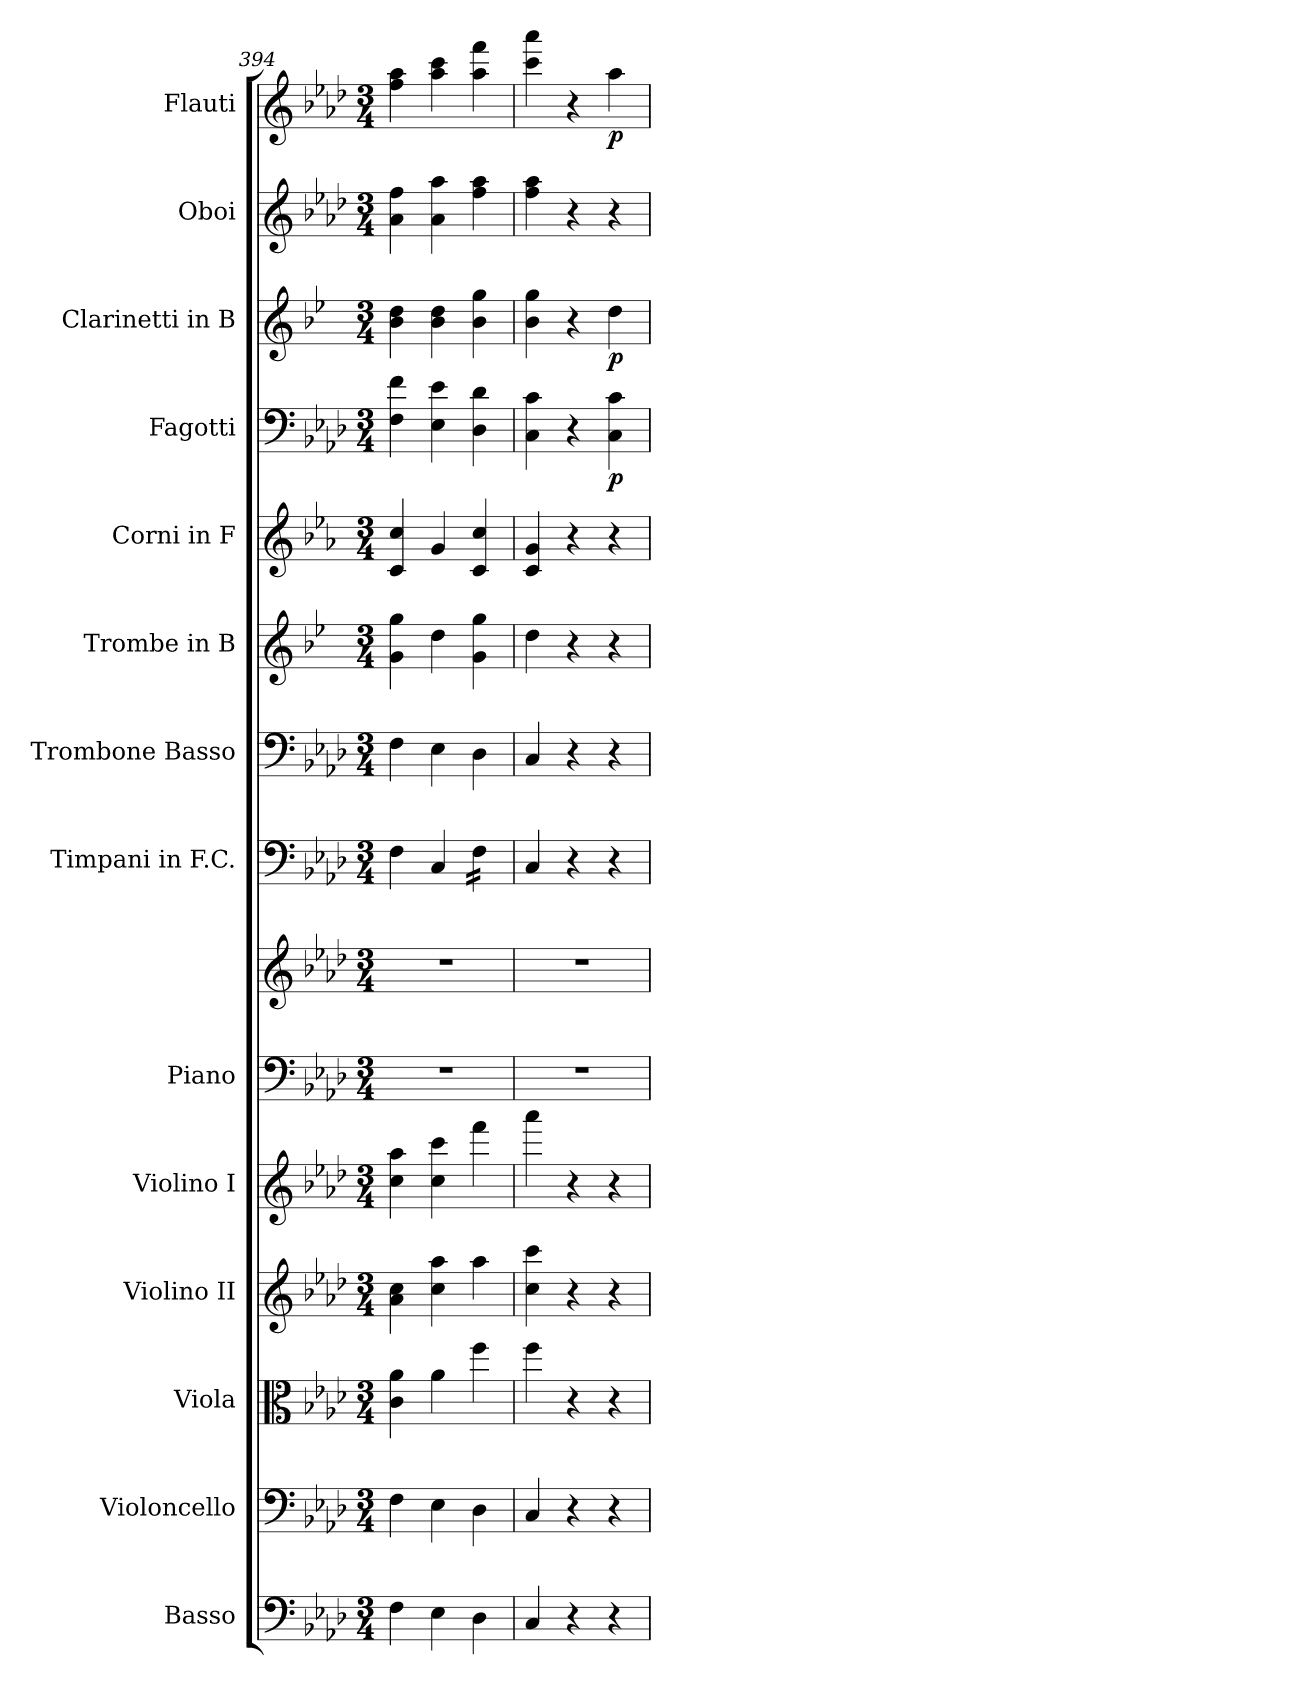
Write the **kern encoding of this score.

**kern	**kern	**kern	**kern	**kern	**kern	**kern	**kern	**kern	**kern	**kern	**kern	**dynam	**kern	**dynam	**kern	**kern	**dynam
*part14	*part13	*part12	*part11	*part10	*part9	*part9	*part8	*part7	*part6	*part5	*part4	*part4	*part3	*part3	*part2	*part1	*part1
*staff15	*staff14	*staff13	*staff12	*staff11	*staff10	*staff9	*staff8	*staff7	*staff6	*staff5	*staff4	*staff4	*staff3	*staff3	*staff2	*staff1	*staff1
*I"Basso	*I"Violoncello	*I"Viola	*I"Violino II	*I"Violino I	*I"Piano	*	*I"Timpani in F.C.	*I"Trombone Basso	*I"Trombe in B	*I"Corni in F	*I"Fagotti	*	*I"Clarinetti in B	*	*I"Oboi	*I"Flauti	*
*	*	*	*	*	*I'Pno.	*	*I'Timp.	*	*	*	*	*	*	*	*I'Ob.	*I'Fl.	*
!!LO:PB:g=z
*clefF4	*clefF4	*clefC3	*clefG2	*clefG2	*clefF4	*clefG2	*clefF4	*clefF4	*clefG2	*clefG2	*clefF4	*	*clefG2	*	*clefG2	*clefG2	*
*ITrd7c12	*	*	*	*	*	*	*	*	*ITrd1c2	*ITrd4c7	*	*	*ITrd1c2	*	*	*	*
*k[b-e-a-d-]	*k[b-e-a-d-]	*k[b-e-a-d-]	*k[b-e-a-d-]	*k[b-e-a-d-]	*k[b-e-a-d-]	*k[b-e-a-d-]	*k[b-e-a-d-]	*k[b-e-a-d-]	*k[b-e-a-d-]	*k[b-e-a-d-]	*k[b-e-a-d-]	*	*k[b-e-a-d-]	*	*k[b-e-a-d-]	*k[b-e-a-d-]	*
*M3/4	*M3/4	*M3/4	*M3/4	*M3/4	*M3/4	*M3/4	*M3/4	*M3/4	*M3/4	*M3/4	*M3/4	*	*M3/4	*	*M3/4	*M3/4	*
=394	=394	=394	=394	=394	=394	=394	=394	=394	=394	=394	=394	=394	=394	=394	=394	=394	=394
4FF\	4F\	4c\ 4a-\	4a-\ 4cc\	4cc\ 4aa-\	2.r	2.r	4F\	4F\	4f\ 4ff\	4F/ 4f/	4F\ 4f\	.	4a-\ 4cc\	.	4a-\ 4ff\	4ff\ 4aa-\	.
4EE-\	4E-\	4a-\	4cc\ 4aa-\	4cc\ 4ccc\	.	.	4C/	4E-\	4cc\	4c/	4E-\ 4e-\	.	4a-\ 4cc\	.	4a-\ 4aa-\	4aa-\ 4ccc\	.
*	*	*	*	*	*	*	*tremolo	*	*	*	*	*	*	*	*	*	*
4DD-\	4D-\	4ff\	4aa-\	4fff\	.	.	16F\LL	4D-\	4f\ 4ff\	4F/ 4f/	4D-\ 4d-\	.	4a-\ 4ff\	.	4ff\ 4aa-\	4aa-\ 4fff\	.
.	.	.	.	.	.	.	16F\	.	.	.	.	.	.	.	.	.	.
.	.	.	.	.	.	.	16F\	.	.	.	.	.	.	.	.	.	.
.	.	.	.	.	.	.	16F\JJ	.	.	.	.	.	.	.	.	.	.
*	*	*	*	*	*	*	*Xtremolo	*	*	*	*	*	*	*	*	*	*
=395	=395	=395	=395	=395	=395	=395	=395	=395	=395	=395	=395	=395	=395	=395	=395	=395	=395
4CC/	4C/	4ff\	4cc\ 4ccc\	4aaa-\	2.r	2.r	4C/	4C/	4cc\	4F/ 4c/	4C\ 4c\	.	4a-\ 4ff\	.	4ff\ 4aa-\	4ccc\ 4aaa-\	.
4r	4r	4r	4r	4r	.	.	4r	4r	4r	4r	4r	.	4r	.	4r	4r	.
!	!	!	!	!	!	!	!	!	!	!	!	!LO:DY:b	!	!LO:DY:b	!	!	!LO:DY:b
4r	4r	4r	4r	4r	.	.	4r	4r	4r	4r	4C\ 4c\	p	4cc\	p	4r	4aa-\	p
=	=	=	=	=	=	=	=	=	=	=	=	=	=	=	=	=	=
*-	*-	*-	*-	*-	*-	*-	*-	*-	*-	*-	*-	*-	*-	*-	*-	*-	*-
